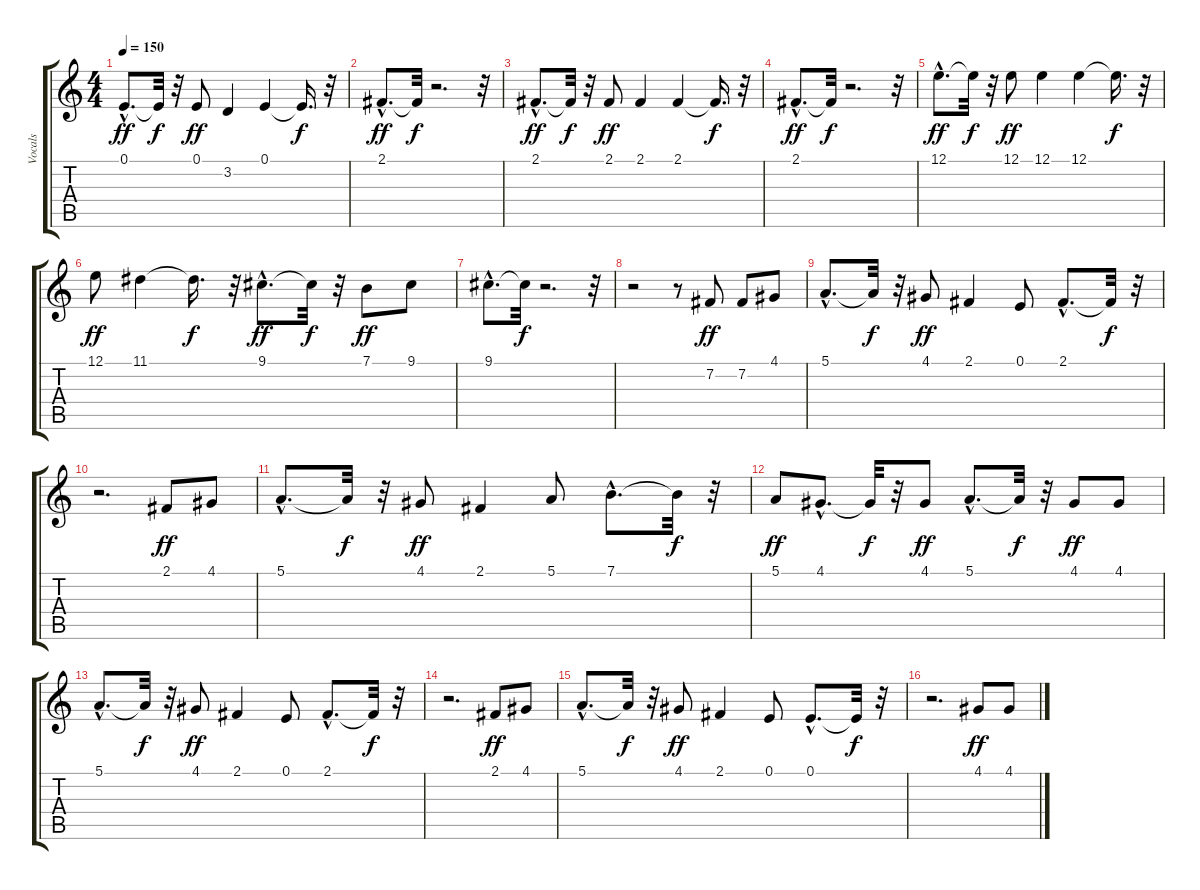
\track ("Vocals" "Vocals") {instrument choiraahs}
\staff {score tabs}
\tuning (E4 B3 G3 D3 A2 E2) {hide}
\ts (4 4)
\tempo 150
\clef g2
\ks c
0.1{hac}.8{d dy ff} 0.1{t}.32{dy f} r.32 0.1.8{dy ff} 3.2.4 0.1.4 0.1{t}.16{d dy f} r.32 |
2.1{hac}.8{d dy ff} 2.1{t}.32{dy f} r.2{d} r.32 |
2.1{hac}.8{d dy ff} 2.1{t}.32{dy f} r.32 2.1.8{dy ff} 2.1.4 2.1.4 2.1{t}.16{d dy f} r.32 |
2.1{hac}.8{d dy ff} 2.1{t}.32{dy f} r.2{d} r.32 |
12.1{hac}.8{d dy ff} 12.1{t}.32{dy f} r.32 12.1.8{dy ff} 12.1.4 12.1.4 12.1{t}.16{d dy f} r.32 |
12.1.8{dy ff} 11.1.4 11.1{t}.16{d dy f} r.32 9.1{hac}.8{d dy ff} 9.1{t}.32{dy f} r.32 7.1.8{dy ff} 9.1.8 |
9.1{hac}.8{d} 9.1{t}.32{dy f} r.2{d} r.32 |
r.2 r.8 7.2.8{dy ff} 7.2.8 4.1.8 |
5.1{hac}.8{d} 5.1{t}.32{dy f} r.32 4.1.8{dy ff} 2.1.4 0.1.8 2.1{hac}.8{d} 2.1{t}.32{dy f} r.32 |
r.2{d} 2.1.8{dy ff} 4.1.8 |
5.1{hac}.8{d} 5.1{t}.32{dy f} r.32 4.1.8{dy ff} 2.1.4 5.1.8 7.1{hac}.8{d} 7.1{t}.32{dy f} r.32 |
5.1.8{dy ff} 4.1{hac}.8{d} 4.1{t}.32{dy f} r.32 4.1.8{dy ff} 5.1{hac}.8{d} 5.1{t}.32{dy f} r.32 4.1.8{dy ff} 4.1.8 |
5.1{hac}.8{d} 5.1{t}.32{dy f} r.32 4.1.8{dy ff} 2.1.4 0.1.8 2.1{hac}.8{d} 2.1{t}.32{dy f} r.32 |
r.2{d} 2.1.8{dy ff} 4.1.8 |
5.1{hac}.8{d} 5.1{t}.32{dy f} r.32 4.1.8{dy ff} 2.1.4 0.1.8 0.1{hac}.8{d} 0.1{t}.32{dy f} r.32 |
r.2{d} 4.1.8{dy ff} 4.1.8
